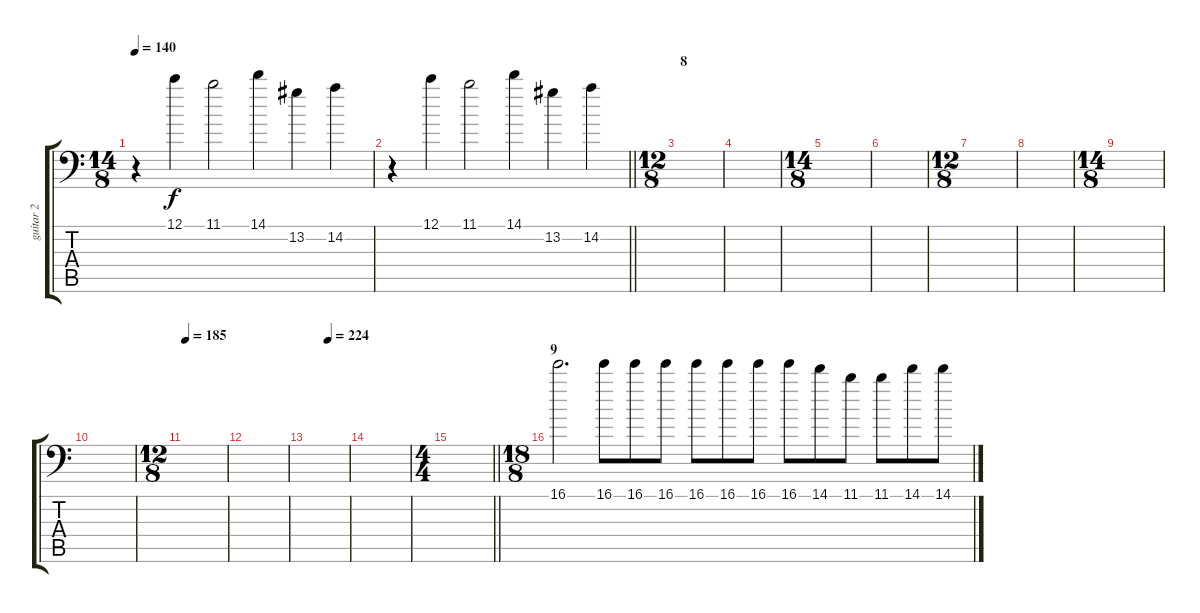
\track ("guitar 2" "guitar 2") {instrument overdrivenguitar}
\staff {score tabs}
\tuning (C4 G3 Eb3 Bb2 F2 Bb1) {hide}
\ts (14 8)
\tempo 140
\clef f4
\ks c
r.4{dy f} 12.1.4 11.1.2 14.1.4 13.2.4 14.2.4 |
\barLineRight lightlight
r.4 12.1.4 11.1.2 14.1.4 13.2.4 14.2.4 |
\ts (12 8)
\section ("" "8")
|
|
\ts (14 8)
|
|
\ts (12 8)
|
|
\ts (14 8)
|
|
\ts (12 8)
\tempo 185
|
|
\tempo (224 0.5)
|
|
\ts (4 4)
\barLineRight lightlight
|
\ts (18 8)
\section ("" "9")
16.1.2{d volume 16} 16.1.8 16.1.8 16.1.8 16.1.8 16.1.8 16.1.8 16.1.8 14.1.8 11.1.8 11.1.8 14.1.8 14.1.8
